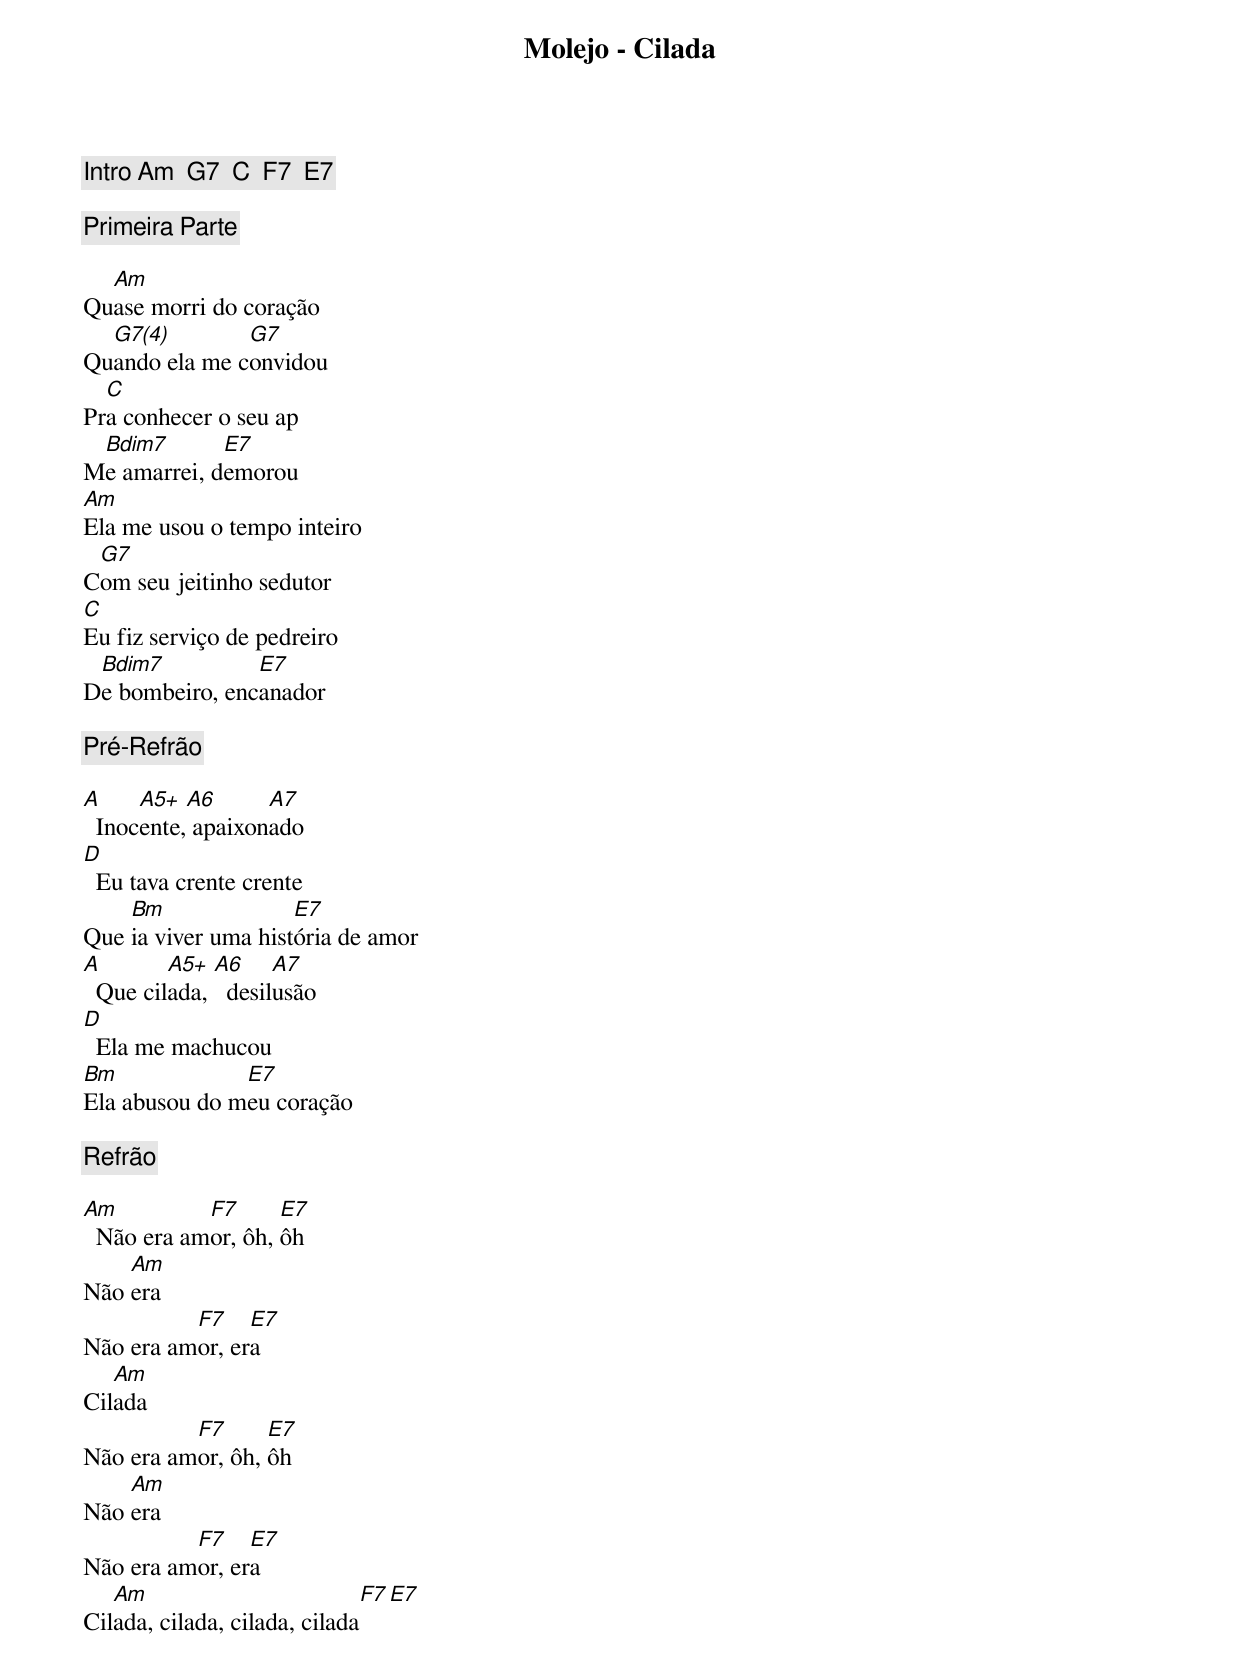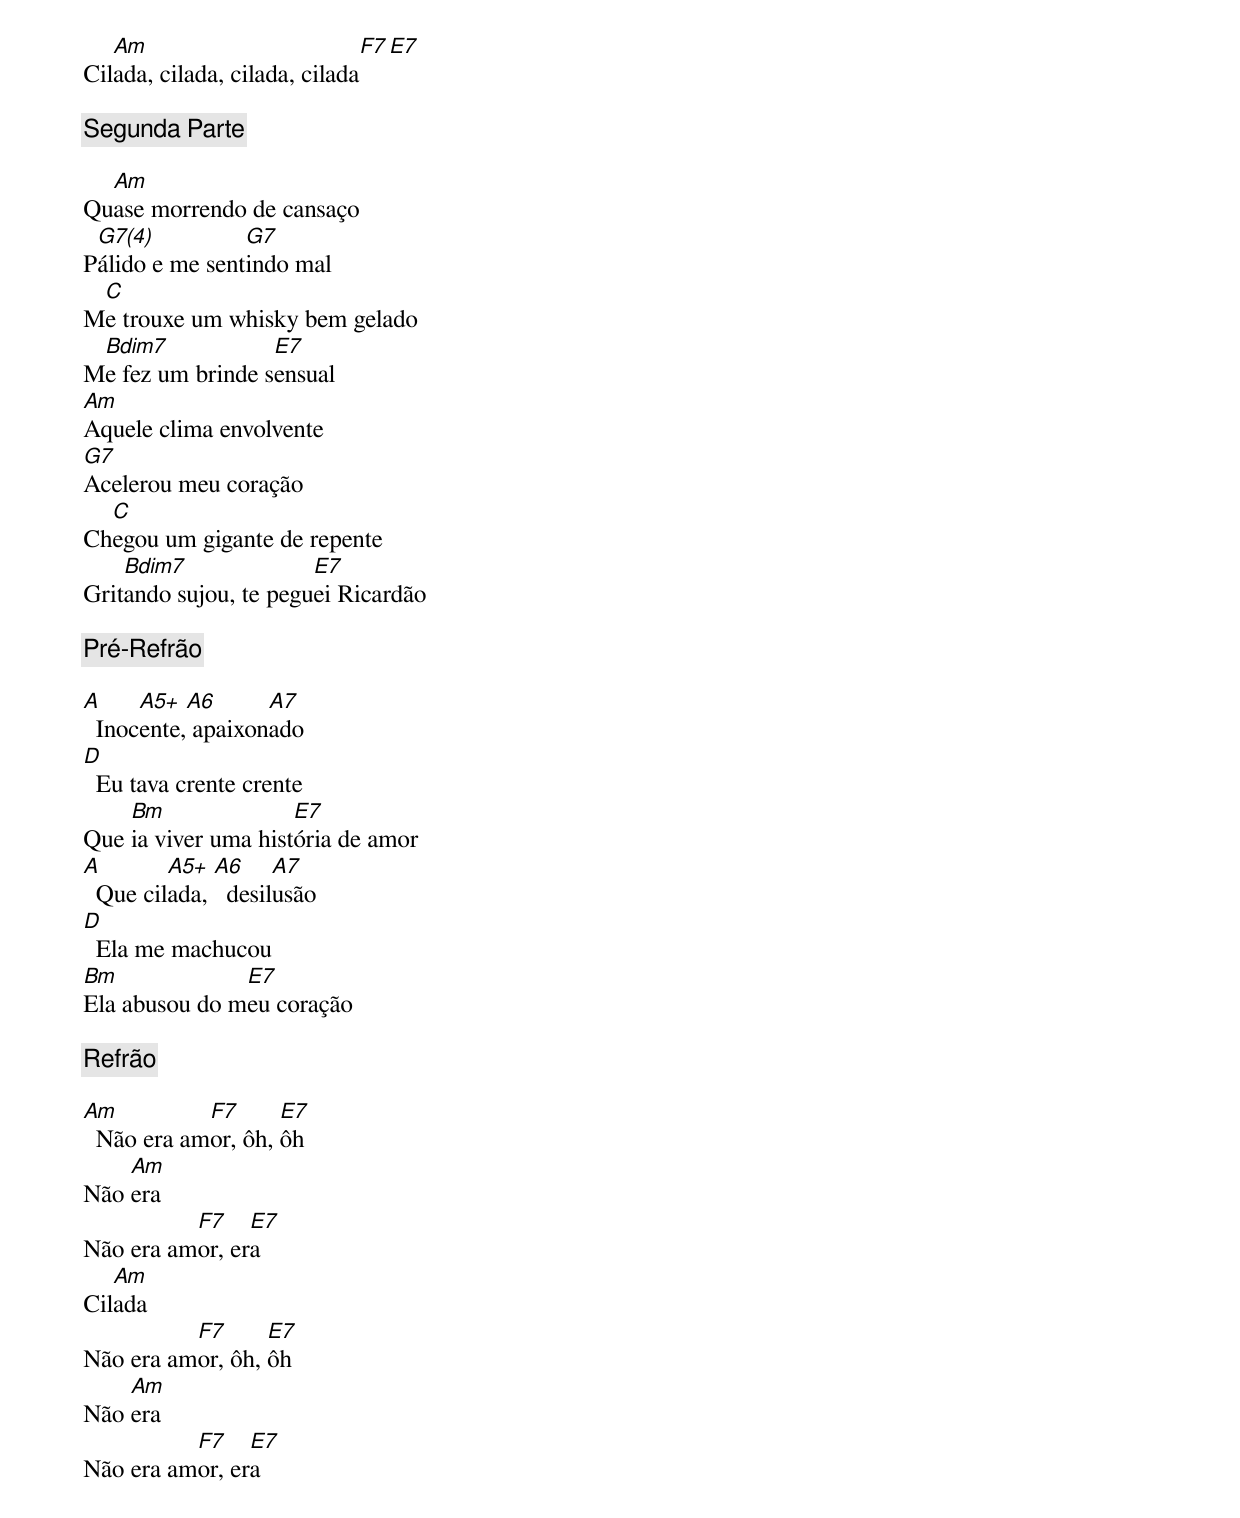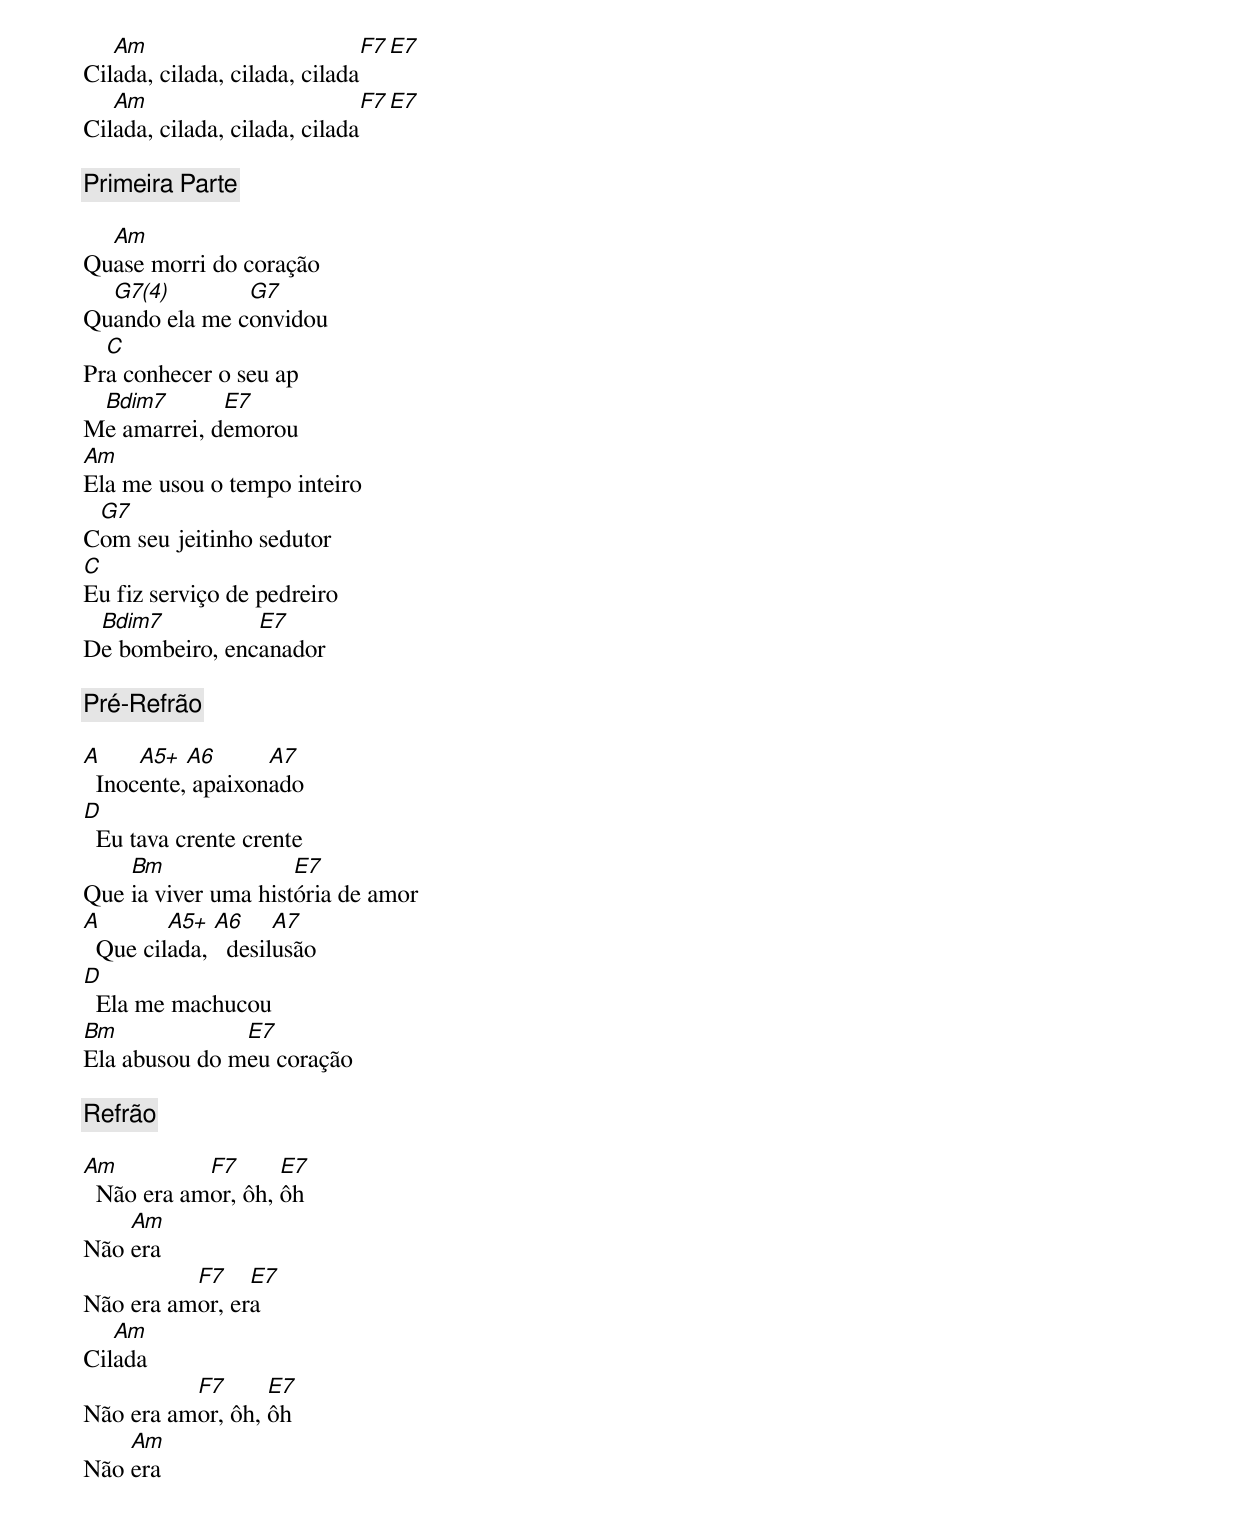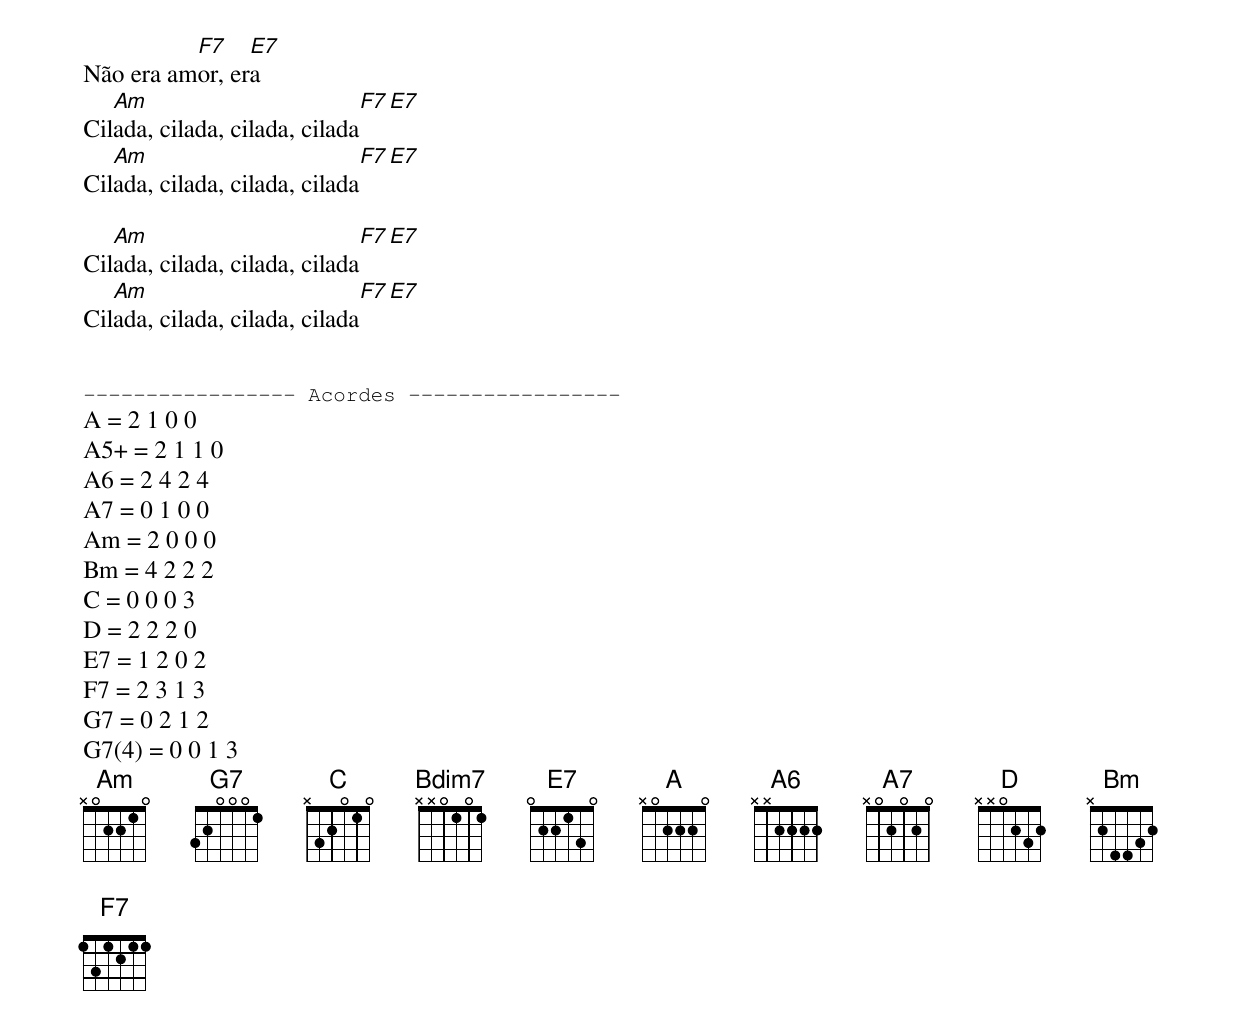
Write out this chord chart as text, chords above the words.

Molejo - Cilada

[Intro] Am  G7  C  F7  E7

[Primeira Parte]

  Am
Quase morri do coração
  G7(4)        G7
Quando ela me convidou
  C
Pra conhecer o seu ap
 Bm7(b5)     E7
Me amarrei, demorou
Am
Ela me usou o tempo inteiro
 G7
Com seu jeitinho sedutor
C
Eu fiz serviço de pedreiro
 Bm7(b5)        E7
De bombeiro, encanador

[Pré-Refrão]

A     A5+  A6      A7
  Inocente, apaixonado
D
  Eu tava crente crente
    Bm               E7
Que ia viver uma história de amor
A        A5+  A6     A7
  Que cilada,   desilusão
D
  Ela me machucou
Bm             E7
Ela abusou do meu coração

[Refrão]

Am          F7      E7
  Não era amor, ôh, ôh
    Am
Não era
          F7    E7
Não era amor, era
   Am
Cilada
          F7      E7
Não era amor, ôh, ôh
    Am
Não era
          F7    E7
Não era amor, era
   Am                         F7  E7
Cilada, cilada, cilada, cilada
   Am                         F7  E7
Cilada, cilada, cilada, cilada

[Segunda Parte]

  Am
Quase morrendo de cansaço
 G7(4)          G7
Pálido e me sentindo mal
 C
Me trouxe um whisky bem gelado
 Bm7(b5)          E7
Me fez um brinde sensual
Am
Aquele clima envolvente
G7
Acelerou meu coração
  C
Chegou um gigante de repente
    Bm7(b5)            E7
Gritando sujou, te peguei Ricardão

[Pré-Refrão]

A     A5+  A6      A7
  Inocente, apaixonado
D
  Eu tava crente crente
    Bm               E7
Que ia viver uma história de amor
A        A5+  A6     A7
  Que cilada,   desilusão
D
  Ela me machucou
Bm             E7
Ela abusou do meu coração

[Refrão]

Am          F7      E7
  Não era amor, ôh, ôh
    Am
Não era
          F7    E7
Não era amor, era
   Am
Cilada
          F7      E7
Não era amor, ôh, ôh
    Am
Não era
          F7    E7
Não era amor, era
   Am                         F7  E7
Cilada, cilada, cilada, cilada
   Am                         F7  E7
Cilada, cilada, cilada, cilada

[Primeira Parte]

  Am
Quase morri do coração
  G7(4)        G7
Quando ela me convidou
  C
Pra conhecer o seu ap
 Bm7(b5)     E7
Me amarrei, demorou
Am
Ela me usou o tempo inteiro
 G7
Com seu jeitinho sedutor
C
Eu fiz serviço de pedreiro
 Bm7(b5)        E7
De bombeiro, encanador

[Pré-Refrão]

A     A5+  A6      A7
  Inocente, apaixonado
D
  Eu tava crente crente
    Bm               E7
Que ia viver uma história de amor
A        A5+  A6     A7
  Que cilada,   desilusão
D
  Ela me machucou
Bm             E7
Ela abusou do meu coração

[Refrão]

Am          F7      E7
  Não era amor, ôh, ôh
    Am
Não era
          F7    E7
Não era amor, era
   Am
Cilada
          F7      E7
Não era amor, ôh, ôh
    Am
Não era
          F7    E7
Não era amor, era
   Am                         F7  E7
Cilada, cilada, cilada, cilada
   Am                         F7  E7
Cilada, cilada, cilada, cilada

   Am                         F7  E7
Cilada, cilada, cilada, cilada
   Am                         F7  E7
Cilada, cilada, cilada, cilada


----------------- Acordes -----------------
A = 2 1 0 0
A5+ = 2 1 1 0
A6 = 2 4 2 4
A7 = 0 1 0 0
Am = 2 0 0 0
Bm = 4 2 2 2
C = 0 0 0 3
D = 2 2 2 0
E7 = 1 2 0 2
F7 = 2 3 1 3
G7 = 0 2 1 2
G7(4) = 0 0 1 3
